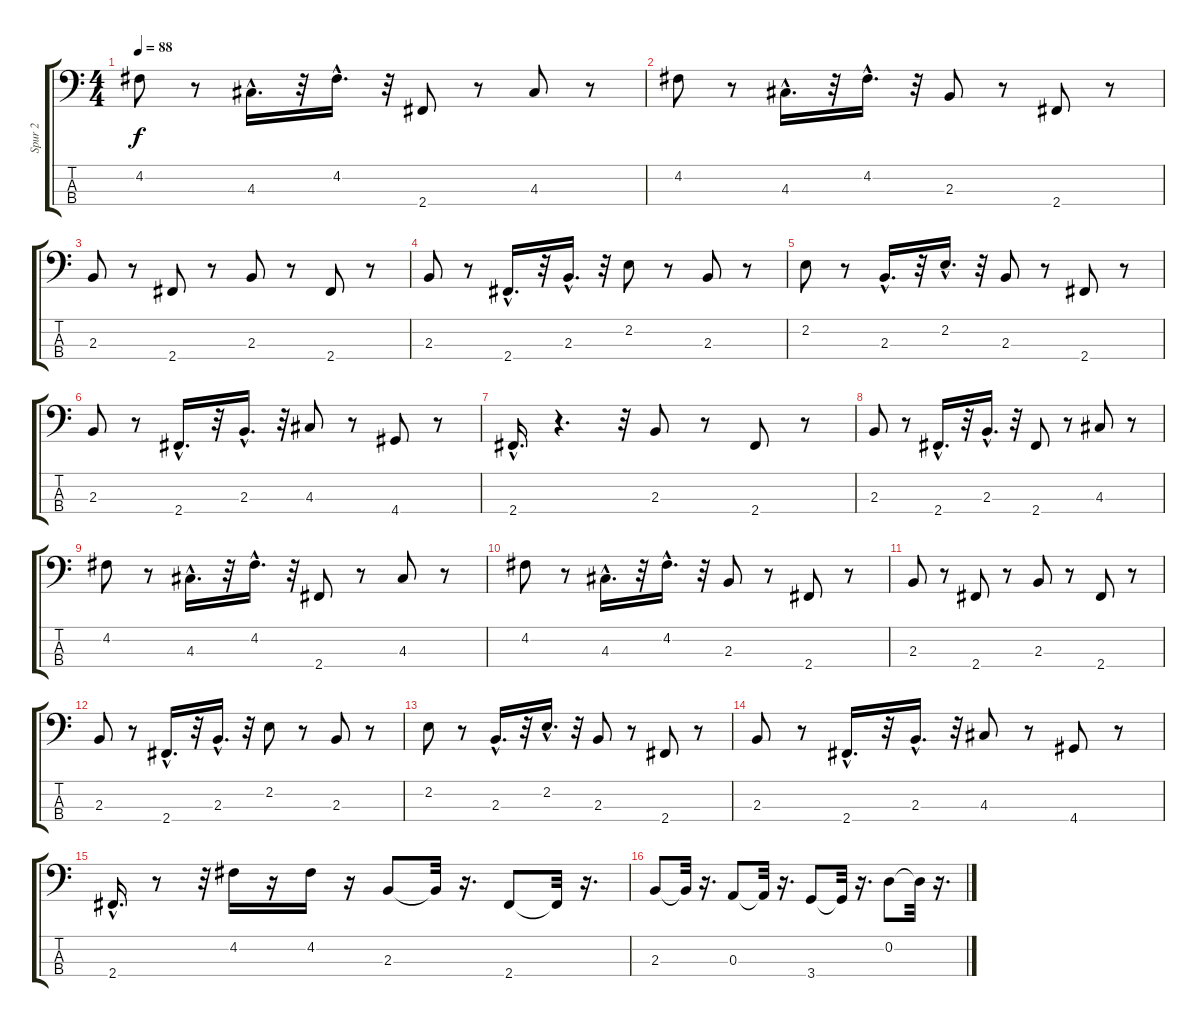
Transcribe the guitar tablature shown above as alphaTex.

\track ("Spur 2" "Spur 2") {instrument electricbassfinger}
\staff {score tabs}
\tuning (G2 D2 A1 E1) {hide}
\ts (4 4)
\tempo 88
\clef f4
\ks c
4.2.8{dy f} r.8 4.3{hac}.16{d} r.32 4.2{hac}.16{d} r.32 2.4.8 r.8 4.3.8 r.8 |
4.2.8 r.8 4.3{hac}.16{d} r.32 4.2{hac}.16{d} r.32 2.3.8 r.8 2.4.8 r.8 |
2.3.8 r.8 2.4.8 r.8 2.3.8 r.8 2.4.8 r.8 |
2.3.8 r.8 2.4{hac}.16{d} r.32 2.3{hac}.16{d} r.32 2.2.8 r.8 2.3.8 r.8 |
2.2.8 r.8 2.3{hac}.16{d} r.32 2.2{hac}.16{d} r.32 2.3.8 r.8 2.4.8 r.8 |
2.3.8 r.8 2.4{hac}.16{d} r.32 2.3{hac}.16{d} r.32 4.3.8 r.8 4.4.8 r.8 |
2.4{hac}.16{d} r.4{d} r.32 2.3.8 r.8 2.4.8 r.8 |
2.3.8 r.8 2.4{hac}.16{d} r.32 2.3{hac}.16{d} r.32 2.4.8 r.8 4.3.8 r.8 |
4.2.8 r.8 4.3{hac}.16{d} r.32 4.2{hac}.16{d} r.32 2.4.8 r.8 4.3.8 r.8 |
4.2.8 r.8 4.3{hac}.16{d} r.32 4.2{hac}.16{d} r.32 2.3.8 r.8 2.4.8 r.8 |
2.3.8 r.8 2.4.8 r.8 2.3.8 r.8 2.4.8 r.8 |
2.3.8 r.8 2.4{hac}.16{d} r.32 2.3{hac}.16{d} r.32 2.2.8 r.8 2.3.8 r.8 |
2.2.8 r.8 2.3{hac}.16{d} r.32 2.2{hac}.16{d} r.32 2.3.8 r.8 2.4.8 r.8 |
2.3.8 r.8 2.4{hac}.16{d} r.32 2.3{hac}.16{d} r.32 4.3.8 r.8 4.4.8 r.8 |
2.4{hac}.16{d} r.8 r.32 4.2.16 r.16 4.2.16 r.16 2.3.8 2.3{t}.32 r.16{d} 2.4.8 2.4{t}.32 r.16{d} |
2.3.8 2.3{t}.32 r.16{d} 0.3.8 0.3{t}.32 r.16{d} 3.4.8 3.4{t}.32 r.16{d} 0.2.8 0.2{t}.32 r.16{d}
